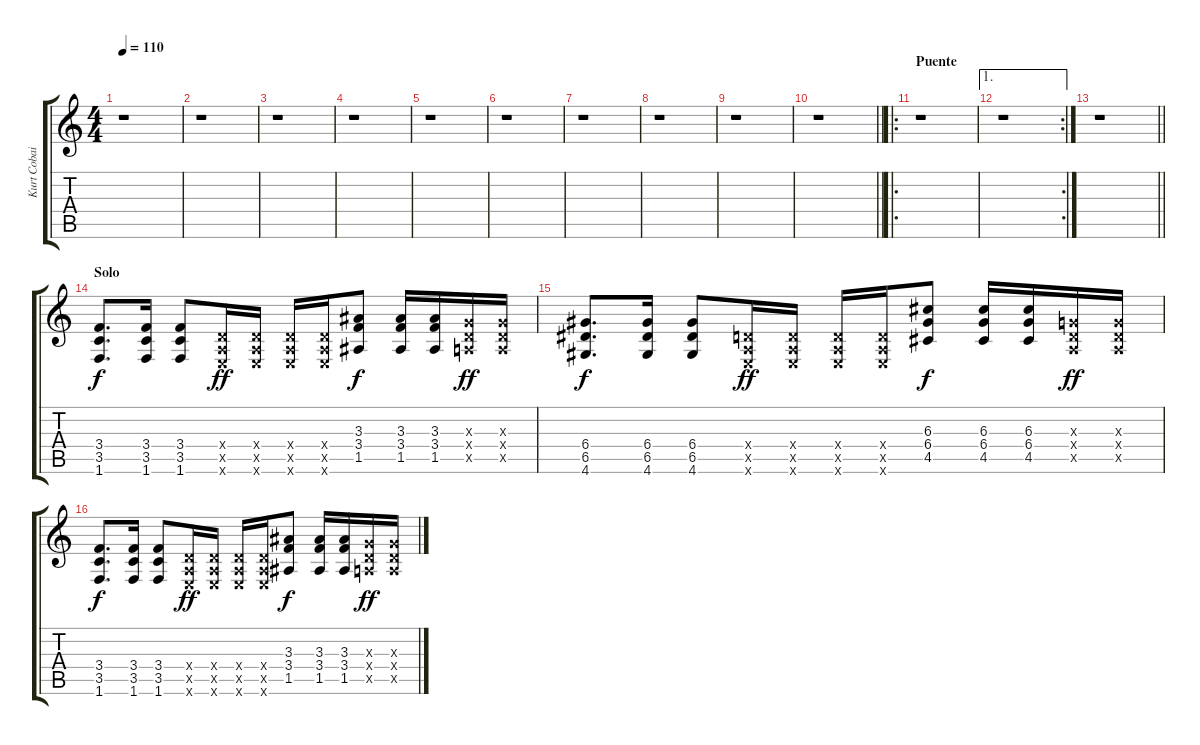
\track ("Kurt Cobain (Guitarra 2)" "Kurt Cobai") {instrument electricguitarclean}
\staff {score tabs}
\tuning (E4 B3 G3 D3 A2 E2) {hide}
\ts (4 4)
\tempo 110
\clef g2
\ks c
r.1{dy ff} |
r.1 |
r.1 |
r.1 |
r.1 |
r.1 |
r.1 |
r.1 |
r.1 |
\barLineRight lightlight
r.1 |
\ro
\section ("" "Puente")
r.1 |
\ae 1
\rc 2
r.1 |
\barLineRight lightlight
r.1 |
\section ("" "Solo")
(3.4 3.5 1.6).8{d dy f instrument distortionguitar} (3.4 3.5 1.6).16 (3.4 3.5 1.6).8 (0.4{x} 0.5{x} 0.6{x}).16{dy ff} (0.4{x} 0.5{x} 0.6{x}).16 (0.4{x} 0.5{x} 0.6{x}).16 (0.4{x} 0.5{x} 0.6{x}).16 (3.3 3.4 1.5).8{dy f} (3.3 3.4 1.5).16 (3.3 3.4 1.5).16 (0.3{x} 0.4{x} 0.5{x}).16{dy ff} (0.3{x} 0.4{x} 0.5{x}).16 |
(6.4 6.5 4.6).8{d dy f} (6.4 6.5 4.6).16 (6.4 6.5 4.6).8 (0.4{x} 0.5{x} 0.6{x}).16{dy ff} (0.4{x} 0.5{x} 0.6{x}).16 (0.4{x} 0.5{x} 0.6{x}).16 (0.4{x} 0.5{x} 0.6{x}).16 (6.3 6.4 4.5).8{dy f} (6.3 6.4 4.5).16 (6.3 6.4 4.5).16 (0.3{x} 0.4{x} 0.5{x}).16{dy ff} (0.3{x} 0.4{x} 0.5{x}).16 |
(3.4 3.5 1.6).8{d dy f} (3.4 3.5 1.6).16 (3.4 3.5 1.6).8 (0.4{x} 0.5{x} 0.6{x}).16{dy ff} (0.4{x} 0.5{x} 0.6{x}).16 (0.4{x} 0.5{x} 0.6{x}).16 (0.4{x} 0.5{x} 0.6{x}).16 (3.3 3.4 1.5).8{dy f} (3.3 3.4 1.5).16 (3.3 3.4 1.5).16 (0.3{x} 0.4{x} 0.5{x}).16{dy ff} (0.3{x} 0.4{x} 0.5{x}).16
